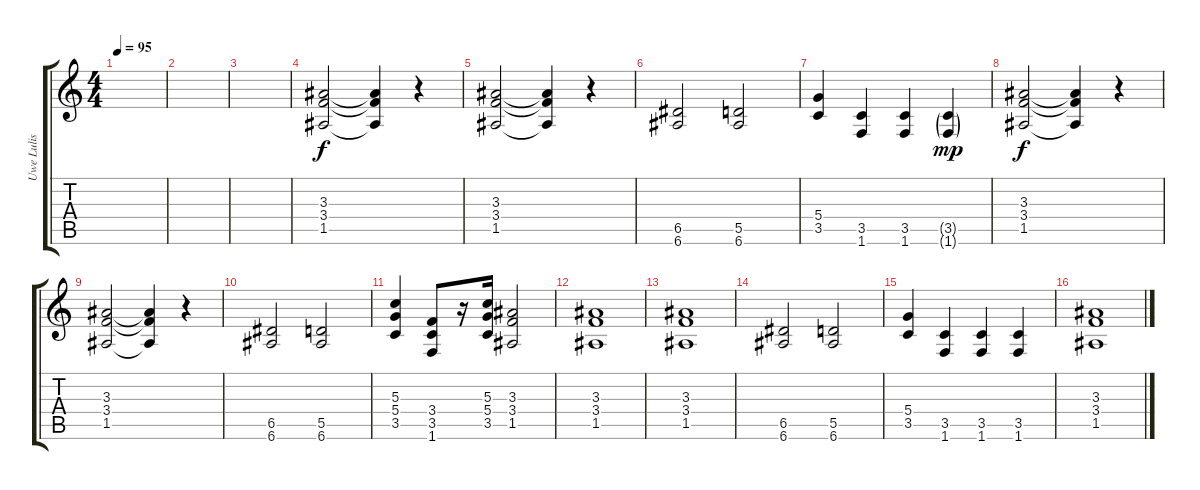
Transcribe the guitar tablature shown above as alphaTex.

\track ("Uwe Lulis (Guitar)" "Uwe Lulis ") {instrument distortionguitar}
\staff {score tabs}
\tuning (E4 B3 G3 D3 A2 E2) {hide}
\ts (4 4)
\tempo 95
\clef g2
\ks c
|
|
|
(3.3 3.4 1.5).2 (3.3{t} 3.4{t} 1.5{t}).4 r.4 |
(3.3 3.4 1.5).2 (3.3{t} 3.4{t} 1.5{t}).4 r.4 |
(6.5 6.6).2 (5.5 6.6).2 |
(5.4 3.5).4 (3.5 1.6).4 (3.5 1.6).4 (3.5{g} 1.6{g}).4{dy mp} |
(3.3 3.4 1.5).2{dy f} (3.3{t} 3.4{t} 1.5{t}).4 r.4 |
(3.3 3.4 1.5).2 (3.3{t} 3.4{t} 1.5{t}).4 r.4 |
(6.5 6.6).2 (5.5 6.6).2 |
(5.3 5.4 3.5).4 (3.4 3.5 1.6).8 r.16 (5.3 5.4 3.5).16 (3.3 3.4 1.5).2 |
(3.3 3.4 1.5).1 |
(3.3 3.4 1.5).1 |
(6.5 6.6).2 (5.5 6.6).2 |
(5.4 3.5).4 (3.5 1.6).4 (3.5 1.6).4 (3.5 1.6).4 |
(3.3 3.4 1.5).1
